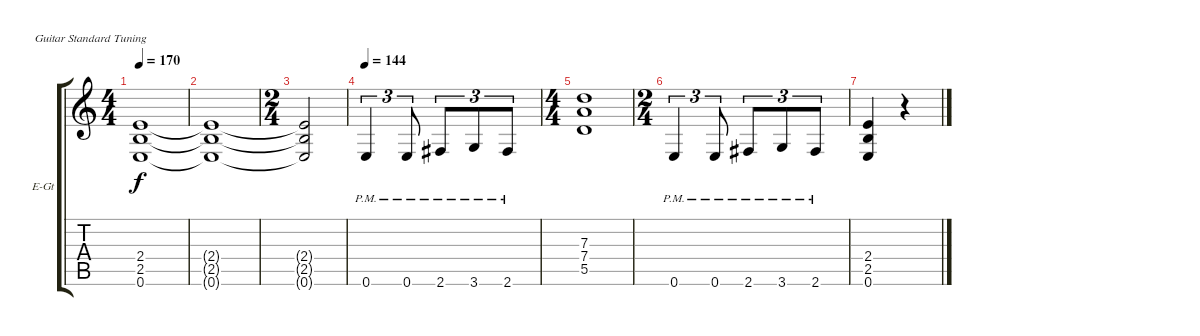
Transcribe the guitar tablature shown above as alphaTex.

\bracketExtendMode groupsimilarinstruments
\firstSystemTrackNameOrientation horizontal
\otherSystemsTrackNameOrientation horizontal
\track ("James Hetfield" "E-Gt") {instrument distortionguitar}
\staff {score tabs}
\tuning (E4 B3 G3 D3 A2 E2)
\ts (4 4)
\tempo 170
\clef g2
\ks c
(2.4{t} 2.5{t} 0.6{t}).1{dy f} |
(2.4{t} 2.5{t} 0.6{t}).1 |
\ts (2 4)
\beaming (8 2 2)
(2.4{t} 2.5{t} 0.6{t}).2 |
\tempo 144
0.6{pm}.4{tu (3 2)} 0.6{pm}.8{tu (3 2)} 2.6{pm}.8{tu (3 2)} 3.6{pm}.8{tu (3 2)} 2.6{pm}.8{tu (3 2)} |
\ts (4 4)
\beaming (8 2 2 2 2)
(7.3 7.4 5.5).1 |
\ts (2 4)
\beaming (8 2 2)
0.6{pm}.4{tu (3 2)} 0.6{pm}.8{tu (3 2)} 2.6{pm}.8{tu (3 2)} 3.6{pm}.8{tu (3 2)} 2.6{pm}.8{tu (3 2)} |
(2.4 2.5 0.6).4 r.4
